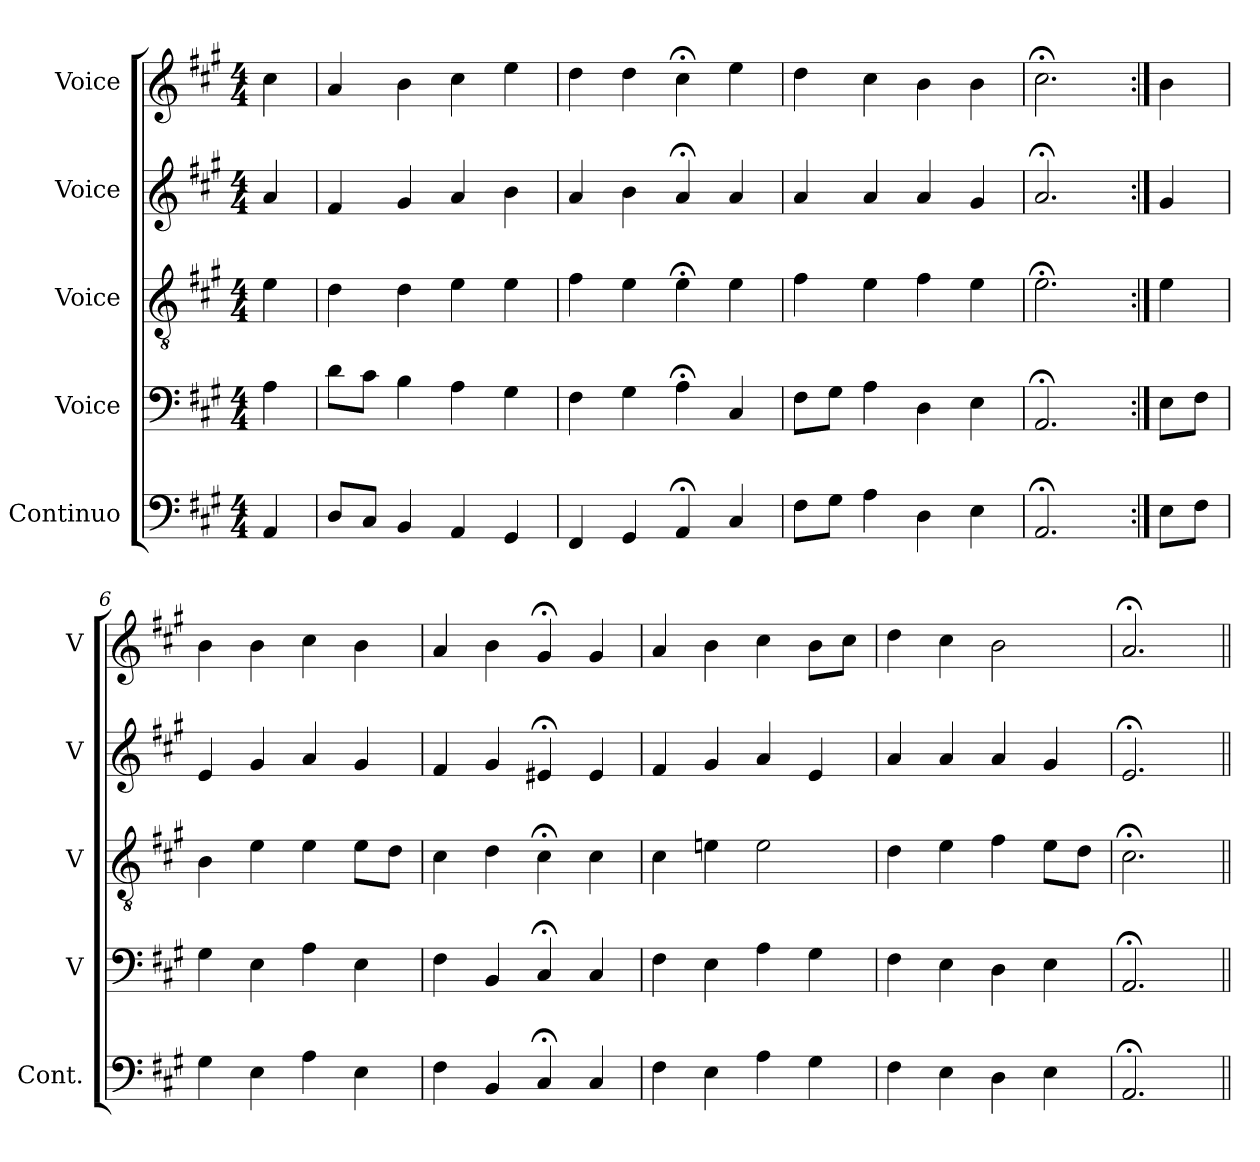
**kern	**kern	**kern	**kern	**kern
*part5	*part4	*part3	*part2	*part1
*staff5	*staff4	*staff3	*staff2	*staff1
*I"Continuo	*I"Voice	*I"Voice	*I"Voice	*I"Voice
*I'Cont.	*I'V	*I'V	*I'V	*I'V
*clefF4	*clefF4	*clefGv2	*clefG2	*clefG2
*k[f#c#g#]	*k[f#c#g#]	*k[f#c#g#]	*k[f#c#g#]	*k[f#c#g#]
*M4/4	*M4/4	*M4/4	*M4/4	*M4/4
=	=	=	=	=
4AA	4A	4e	4a	4cc#
=2	=2	=2	=2	=2
8DL	8dL	4d	4f#	4a
8C#J	8c#J	.	.	.
4BB	4B	4d	4g#	4b
4AA	4A	4e	4a	4cc#
4GG#	4G#	4e	4b	4ee
=3	=3	=3	=3	=3
4FF#	4F#	4f#	4a	4dd
4GG#	4G#	4e	4b	4dd
4AA;<	4A;<	4e;<	4a;<	4cc#;<
4C#	4C#	4e	4a	4ee
=4	=4	=4	=4	=4
8F#L	8F#L	4f#	4a	4dd
8G#J	8G#J	.	.	.
4A	4A	4e	4a	4cc#
4D	4D	4f#	4a	4b
4E	4E	4e	4g#	4b
=	=	=	=	=
2.AA;<	2.AA;<	2.e;<	2.a;<	2.cc#;<
=5:|!	=5:|!	=5:|!	=5:|!	=5:|!
8EL	8EL	4e	4g#	4b
8F#J	8F#J	.	.	.
=6	=6	=6	=6	=6
4G#	4G#	4B	4e	4b
4E	4E	4e	4g#	4b
4A	4A	4e	4a	4cc#
4E	4E	8eL	4g#	4b
.	.	8dJ	.	.
=7	=7	=7	=7	=7
4F#	4F#	4c#	4f#	4a
4BB	4BB	4d	4g#	4b
4C#;<	4C#;<	4c#;<	4e#X;<	4g#;<
4C#	4C#	4c#	4e#	4g#
=8	=8	=8	=8	=8
4F#	4F#	4c#	4f#	4a
4E	4E	4en	4g#	4b
4A	4A	2e	4a	4cc#
4G#	4G#	.	4e	8bL
.	.	.	.	8cc#J
=9	=9	=9	=9	=9
4F#	4F#	4d	4a	4dd
4E	4E	4e	4a	4cc#
4D	4D	4f#	4a	2b
4E	4E	8eL	4g#	.
.	.	8dJ	.	.
=10	=10	=10	=10	=10
2.AA;<	2.AA;<	2.c#;<	2.e;<	2.a;<
=||	=||	=||	=||	=||
*-	*-	*-	*-	*-
